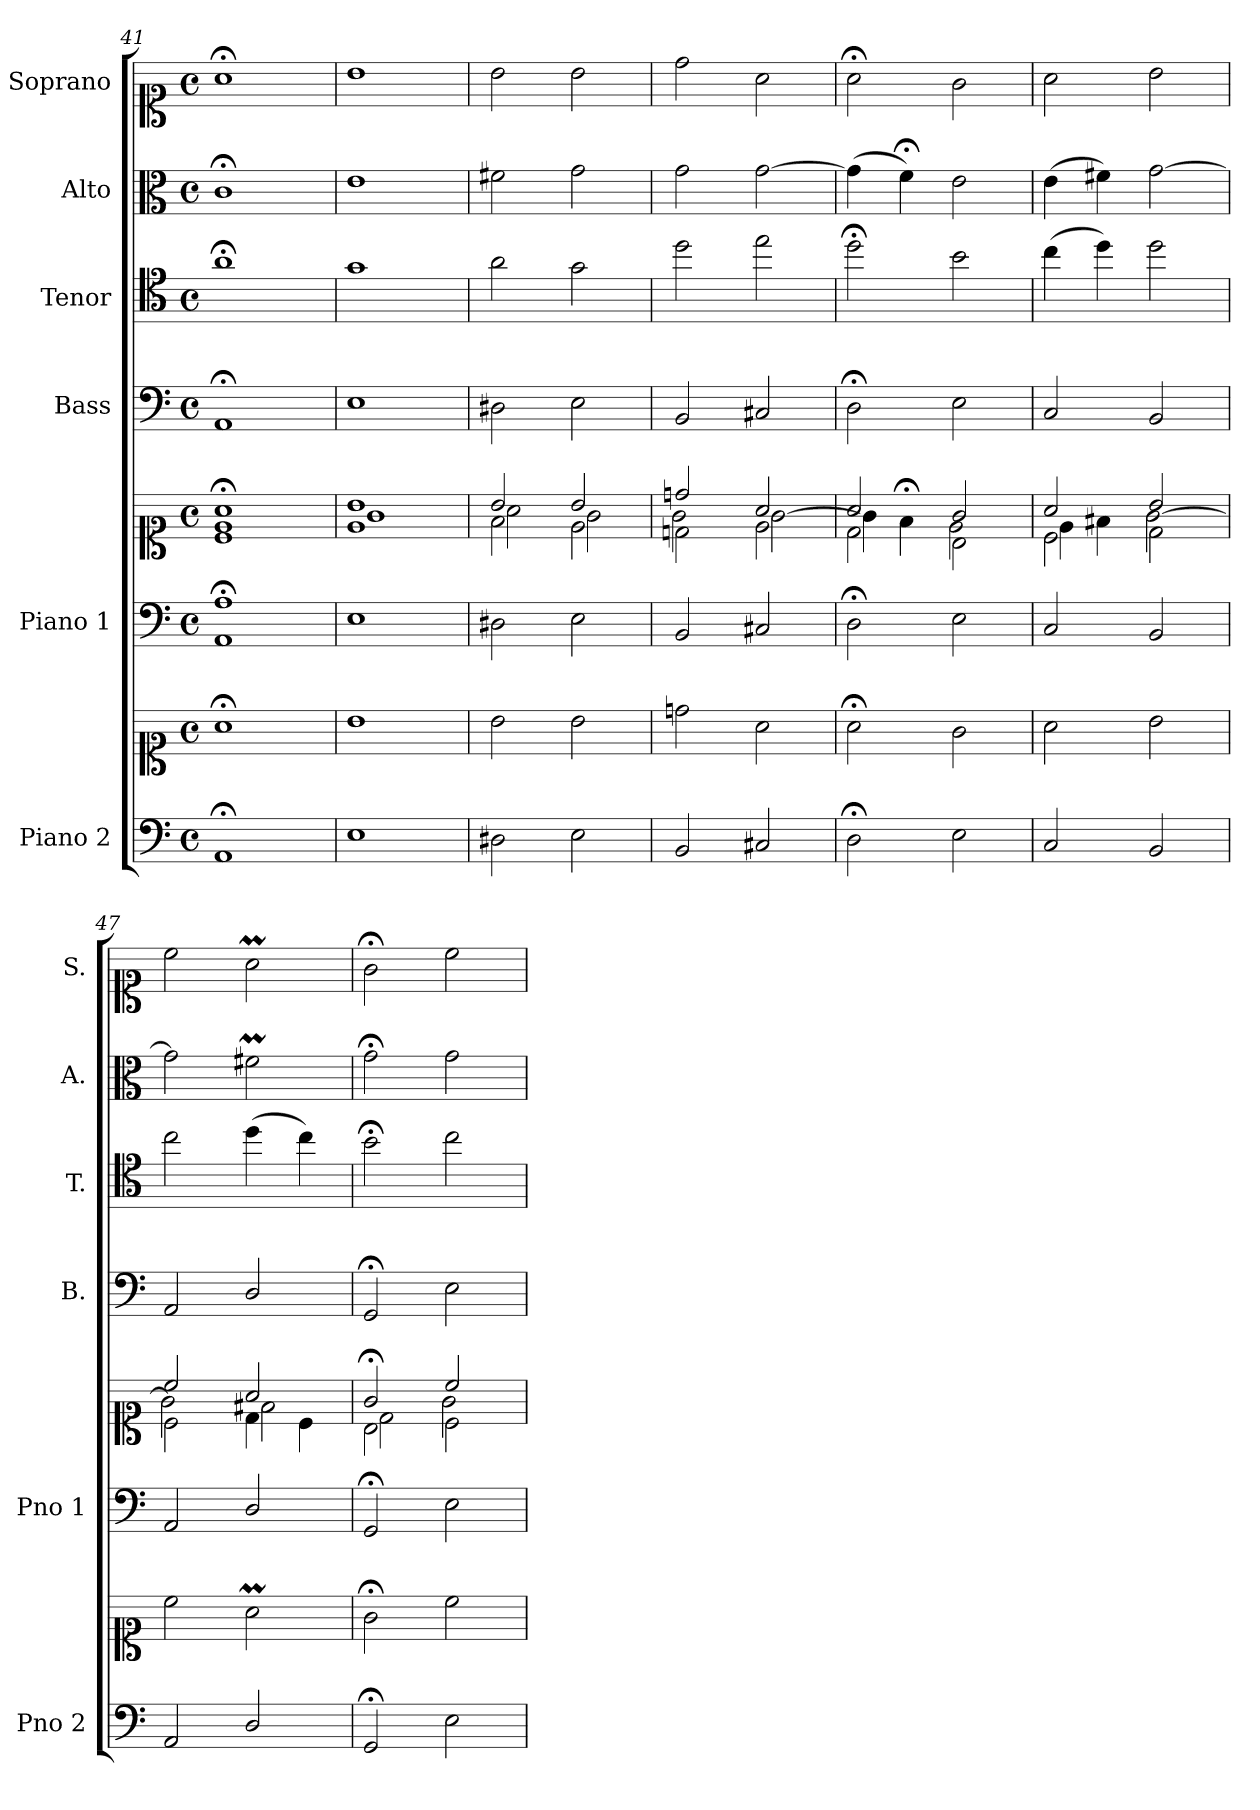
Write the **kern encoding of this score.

**kern	**kern	**kern	**kern	**kern	**kern	**kern	**kern
*part6	*part6	*part5	*part5	*part4	*part3	*part2	*part1
*staff8	*staff7	*staff6	*staff5	*staff4	*staff3	*staff2	*staff1
*I"Piano 2	*	*I"Piano 1	*	*I"Bass	*I"Tenor	*I"Alto	*I"Soprano
*I'Pno 2	*	*I'Pno 1	*	*I'B.	*I'T.	*I'A.	*I'S.
*clefF4	*clefC1	*clefF4	*clefC1	*clefF4	*clefC4	*clefC3	*clefC1
*	*	*	*	*	*ITrd7c12	*	*
*k[]	*k[]	*k[]	*k[]	*k[]	*k[]	*k[]	*k[]
*M4/4	*M4/4	*M4/4	*M4/4	*M4/4	*M4/4	*M4/4	*M4/4
*met(c)	*met(c)	*met(c)	*met(c)	*met(c)	*met(c)	*met(c)	*met(c)
=41	=41	=41	=41	=41	=41	=41	=41
*	*	*^	*^	*	*	*	*
*	*	*	*	*	*^	*	*	*	*
1AA;/	1a;<\	1A;/	1AA\	1a;</	1e\	1c\	1AA;</	1A;<\	1c;<\	1a;<\
*	*	*v	*v	*	*	*	*	*	*	*
=42	=42	=42	=42	=42	=42	=42	=42	=42	=42
1E\	1b\	1E\	1b/	1e\	1g\	1E\	1G\	1e\	1b\
=43	=43	=43	=43	=43	=43	=43	=43	=43	=43
2D#X\	2b\	2D#X\	2b/	2f\	2a\	2D#X\	2A\	2f#X\	2b\
2E\	2b\	2E\	2b/	2e\	2g\	2E\	2G\	2g\	2b\
=44	=44	=44	=44	=44	=44	=44	=44	=44	=44
2BB/	2ddn\	2BB/	2ddn/	2dn\	2g\	2BB/	2d\	2g\	2dd\
2C#X/	2a\	2C#X/	2a/	2e\	[<2g\	2C#X/	2e\	[>2g\	2a\
=45	=45	=45	=45	=45	=45	=45	=45	=45	=45
2D;\	2a;<\	2D;\	2a/	2d\	4g\]	2D;<\	2d;<\	(4g\]	2a;<\
.	.	.	.	.	4f;<\	.	.	4f;<\)	.
2E\	2g\	2E\	2g/	2B\	2e\	2E\	2B\	2e\	2g\
=46	=46	=46	=46	=46	=46	=46	=46	=46	=46
2C/	2a\	2C/	2a/	2c\	4e\	2C/	(4c\	(4e\	2a\
.	.	.	.	.	4f#X\	.	4d\)	4f#X\)	.
2BB/	2b\	2BB/	2b/	2d\	[<2g\	2BB/	2d\	[>2g\	2b\
=47	=47	=47	=47	=47	=47	=47	=47	=47	=47
2AA/	2cc\	2AA/	2cc/	2c\	2g\]	2AA/	2c\	2g\]	2cc\
2D/	2aM\	2D/	2a/	4d\	2f#X\	2D/	(4d\	2f#Xm\	2aM\
.	.	.	.	4c\	.	.	4c\)	.	.
=48	=48	=48	=48	=48	=48	=48	=48	=48	=48
2GG;/	2g;<\	2GG;/	2g;</	2B\	2d\	2GG;</	2B;<\	2g;<\	2g;<\
2E\	2cc\	2E\	2cc/	2c\	2g\	2E\	2c\	2g\	2cc\
*	*	*	*v	*v	*v	*	*	*	*
=	=	=	=	=	=	=	=
*-	*-	*-	*-	*-	*-	*-	*-
